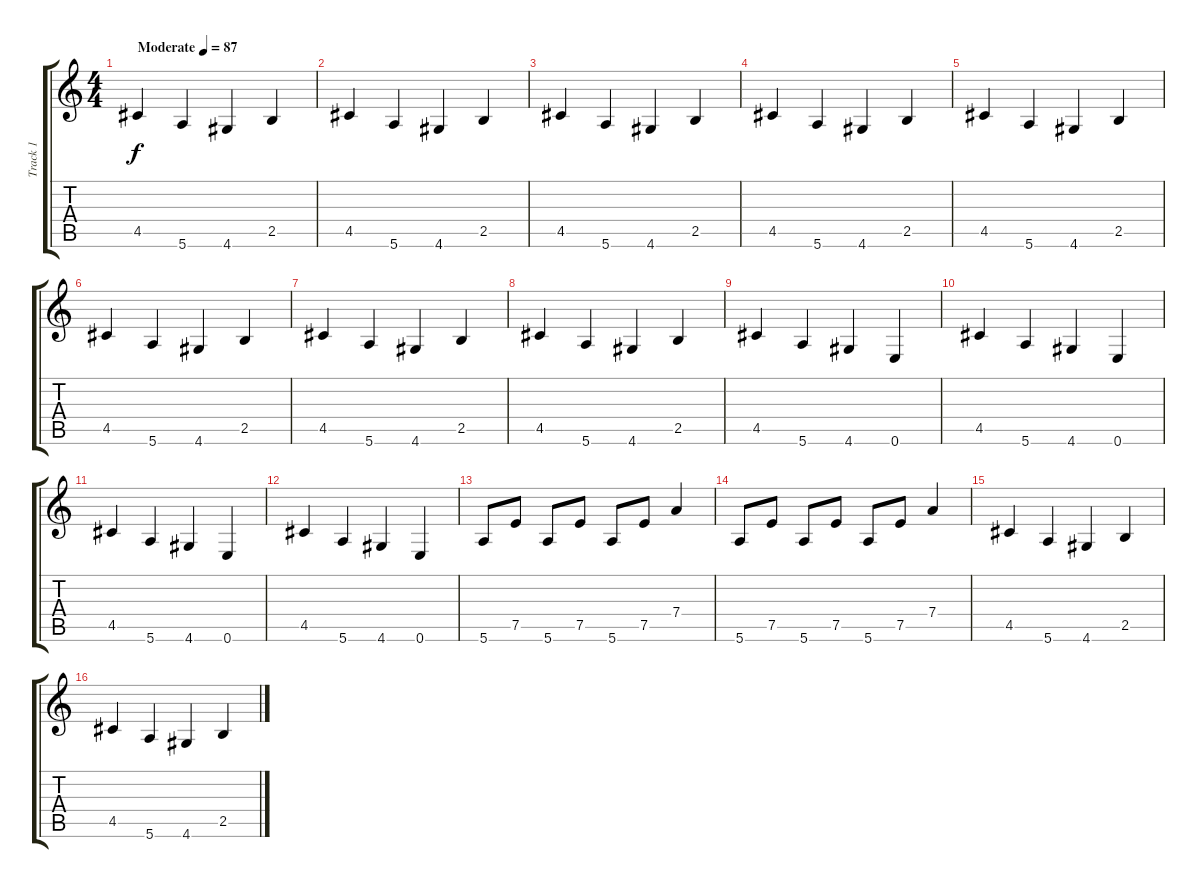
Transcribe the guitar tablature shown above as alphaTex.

\track ("Track 1" "Track 1") {instrument acousticguitarsteel}
\staff {score tabs}
\tuning (E4 B3 G3 D3 A2 E2) {hide}
\ts (4 4)
\tempo (87 "Moderate")
\clef g2
\ks c
4.5.4{dy f instrument acousticguitarsteel} 5.6.4 4.6.4 2.5.4 |
4.5.4 5.6.4 4.6.4 2.5.4 |
4.5.4 5.6.4 4.6.4 2.5.4 |
4.5.4 5.6.4 4.6.4 2.5.4 |
4.5.4 5.6.4 4.6.4 2.5.4 |
4.5.4 5.6.4 4.6.4 2.5.4 |
4.5.4 5.6.4 4.6.4 2.5.4 |
4.5.4 5.6.4 4.6.4 2.5.4 |
4.5.4 5.6.4 4.6.4 0.6.4 |
4.5.4 5.6.4 4.6.4 0.6.4 |
4.5.4 5.6.4 4.6.4 0.6.4 |
4.5.4 5.6.4 4.6.4 0.6.4 |
5.6.8 7.5.8 5.6.8 7.5.8 5.6.8 7.5.8 7.4.4 |
5.6.8 7.5.8 5.6.8 7.5.8 5.6.8 7.5.8 7.4.4 |
4.5.4 5.6.4 4.6.4 2.5.4 |
4.5.4 5.6.4 4.6.4 2.5.4
